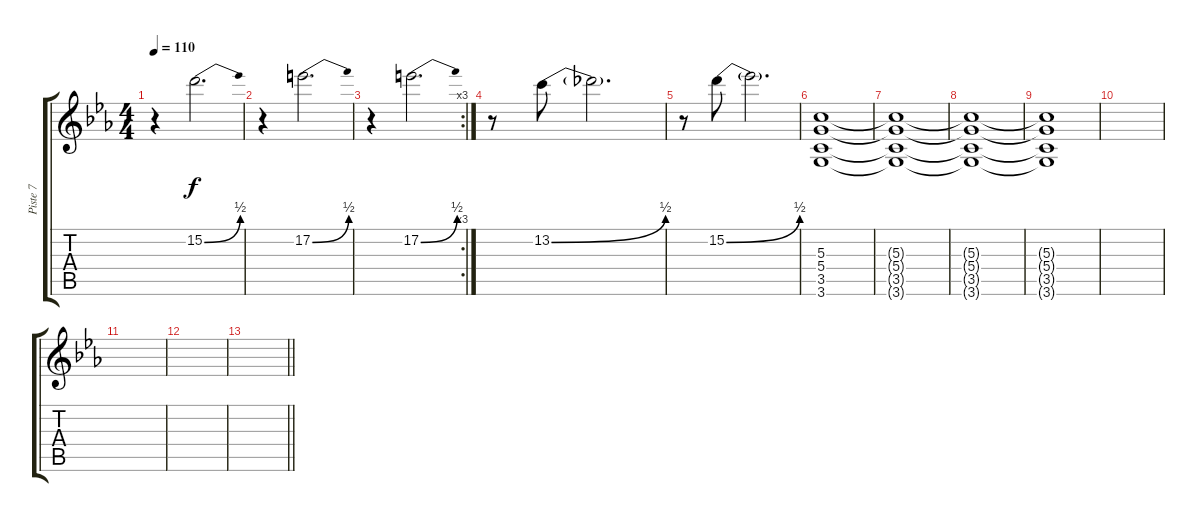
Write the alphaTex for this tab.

\track ("Piste 7" "Piste 7") {instrument distortionguitar}
\staff {score tabs}
\tuning (E4 B3 G3 D3 A2 E2) {hide}
\ts (4 4)
\tempo 110
\clef g2
\ks cminor
r.4{dy f} 15.2{be (bend 0 0 60 2)}.2{d} |
r.4 17.2{be (bend 0 0 60 2)}.2{d} |
\rc 3
r.4 17.2{be (bend 0 0 60 2)}.2{d} |
r.8 13.2{be (bend 0 0 60 2)}.8 13.2{t}.2{d} |
r.8 15.2{be (bend 0 0 60 2)}.8 15.2{t}.2{d} |
(5.3 5.4 3.5 3.6).1 |
(5.3{t} 5.4{t} 3.5{t} 3.6{t}).1 |
(5.3{t} 5.4{t} 3.5{t} 3.6{t}).1 |
(5.3{t} 5.4{t} 3.5{t} 3.6{t}).1 |
|
|
|
\barLineRight lightlight
